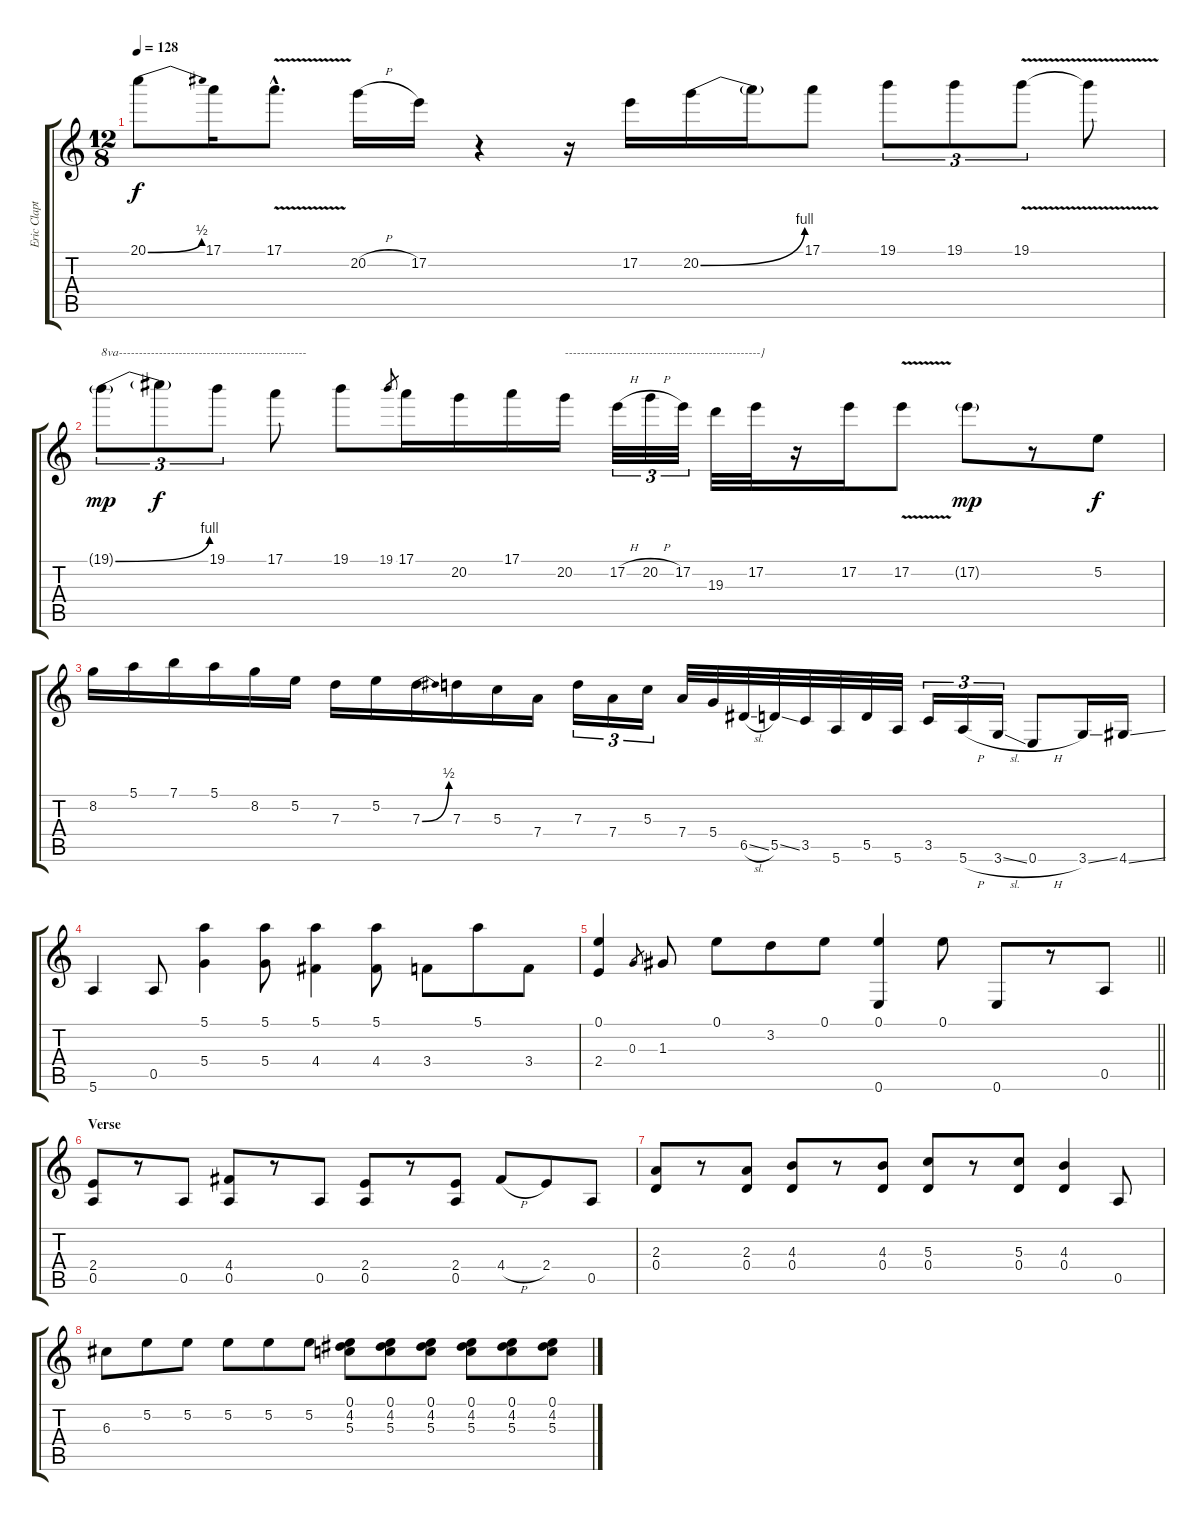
\track ("Eric Clapton Guitar I" "Eric Clapt") {instrument distortionguitar}
\staff {score tabs}
\tuning (E4 B3 G3 D3 A2 E2) {hide}
\ts (12 8)
\tempo 128
\clef g2
\ks c
20.1{be (bend 0 0 60 2)}.8{dy f} 17.1.16 17.1{v hac}.8{d} 20.2{h}.16 17.2.16 r.4 r.16 17.2.16 20.2{be (bend 0 0 60 4)}.16 20.2{t}.16 17.1.8 19.1.8{tu (3 2)} 19.1.8{tu (3 2)} 19.1{v}.8{tu (3 2)} 19.1{t}.8 |
19.1{be (bend 0 0 60 4) g}.8{tu (3 2) txt "8va-----------------------------------------------" dy mp} 19.1{t}.8{tu (3 2) dy f} 19.1.8{tu (3 2)} 17.1.8 19.1.8 19.1.8{gr} 17.1.16 20.2.16 17.1.16 20.2.16{txt "-------------------------------------------------}"} 17.2{h}.32{tu (3 2)} 20.2{h}.32{tu (3 2)} 17.2.32{tu (3 2)} 19.3.32 17.2.32 r.16 17.2.16 17.2{v}.8 17.2{g}.8{dy mp} r.8 5.2.8{dy f} |
8.2.16 5.1.16 7.1.16 5.1.16 8.2.16 5.2.16 7.3.16 5.2.16 7.3{be (bend 0 0 60 2)}.16 7.3.16 5.3.16 7.4.16 7.3.16{tu (3 2)} 7.4.16{tu (3 2)} 5.3.16{tu (3 2)} 7.4.32 5.4.32 6.5{sl}.32 5.5{ss}.32 3.5.32 5.6.32 5.5.32 5.6.32 3.5.16{tu (3 2)} 5.6{h}.16{tu (3 2)} 3.6{sl}.16{tu (3 2)} 0.6{h}.8 3.6{ss}.16 4.6{ss}.16 |
5.6.4 0.5.8 (5.1 5.4).4 (5.1 5.4).8 (5.1 4.4).4 (5.1 4.4).8 3.4.8 5.1.8 3.4.8 |
\barLineRight lightlight
(0.1 2.4).4 0.3.8{gr} 1.3.8 0.1.8 3.2.8 0.1.8 (0.1 0.6).4 0.1.8 0.6.8 r.8 0.5.8 |
\section ("" "Verse")
(2.4 0.5).8 r.8 0.5.8 (4.4 0.5).8 r.8 0.5.8 (2.4 0.5).8 r.8 (2.4 0.5).8 4.4{h}.8 2.4.8 0.5.8 |
(2.3 0.4).8 r.8 (2.3 0.4).8 (4.3 0.4).8 r.8 (4.3 0.4).8 (5.3 0.4).8 r.8 (5.3 0.4).8 (4.3 0.4).4 0.5.8 |
6.3.8 5.2.8 5.2.8 5.2.8 5.2.8 5.2.8 (0.1 4.2 5.3).8 (0.1 4.2 5.3).8 (0.1 4.2 5.3).8 (0.1 4.2 5.3).8 (0.1 4.2 5.3).8 (0.1 4.2 5.3).8
